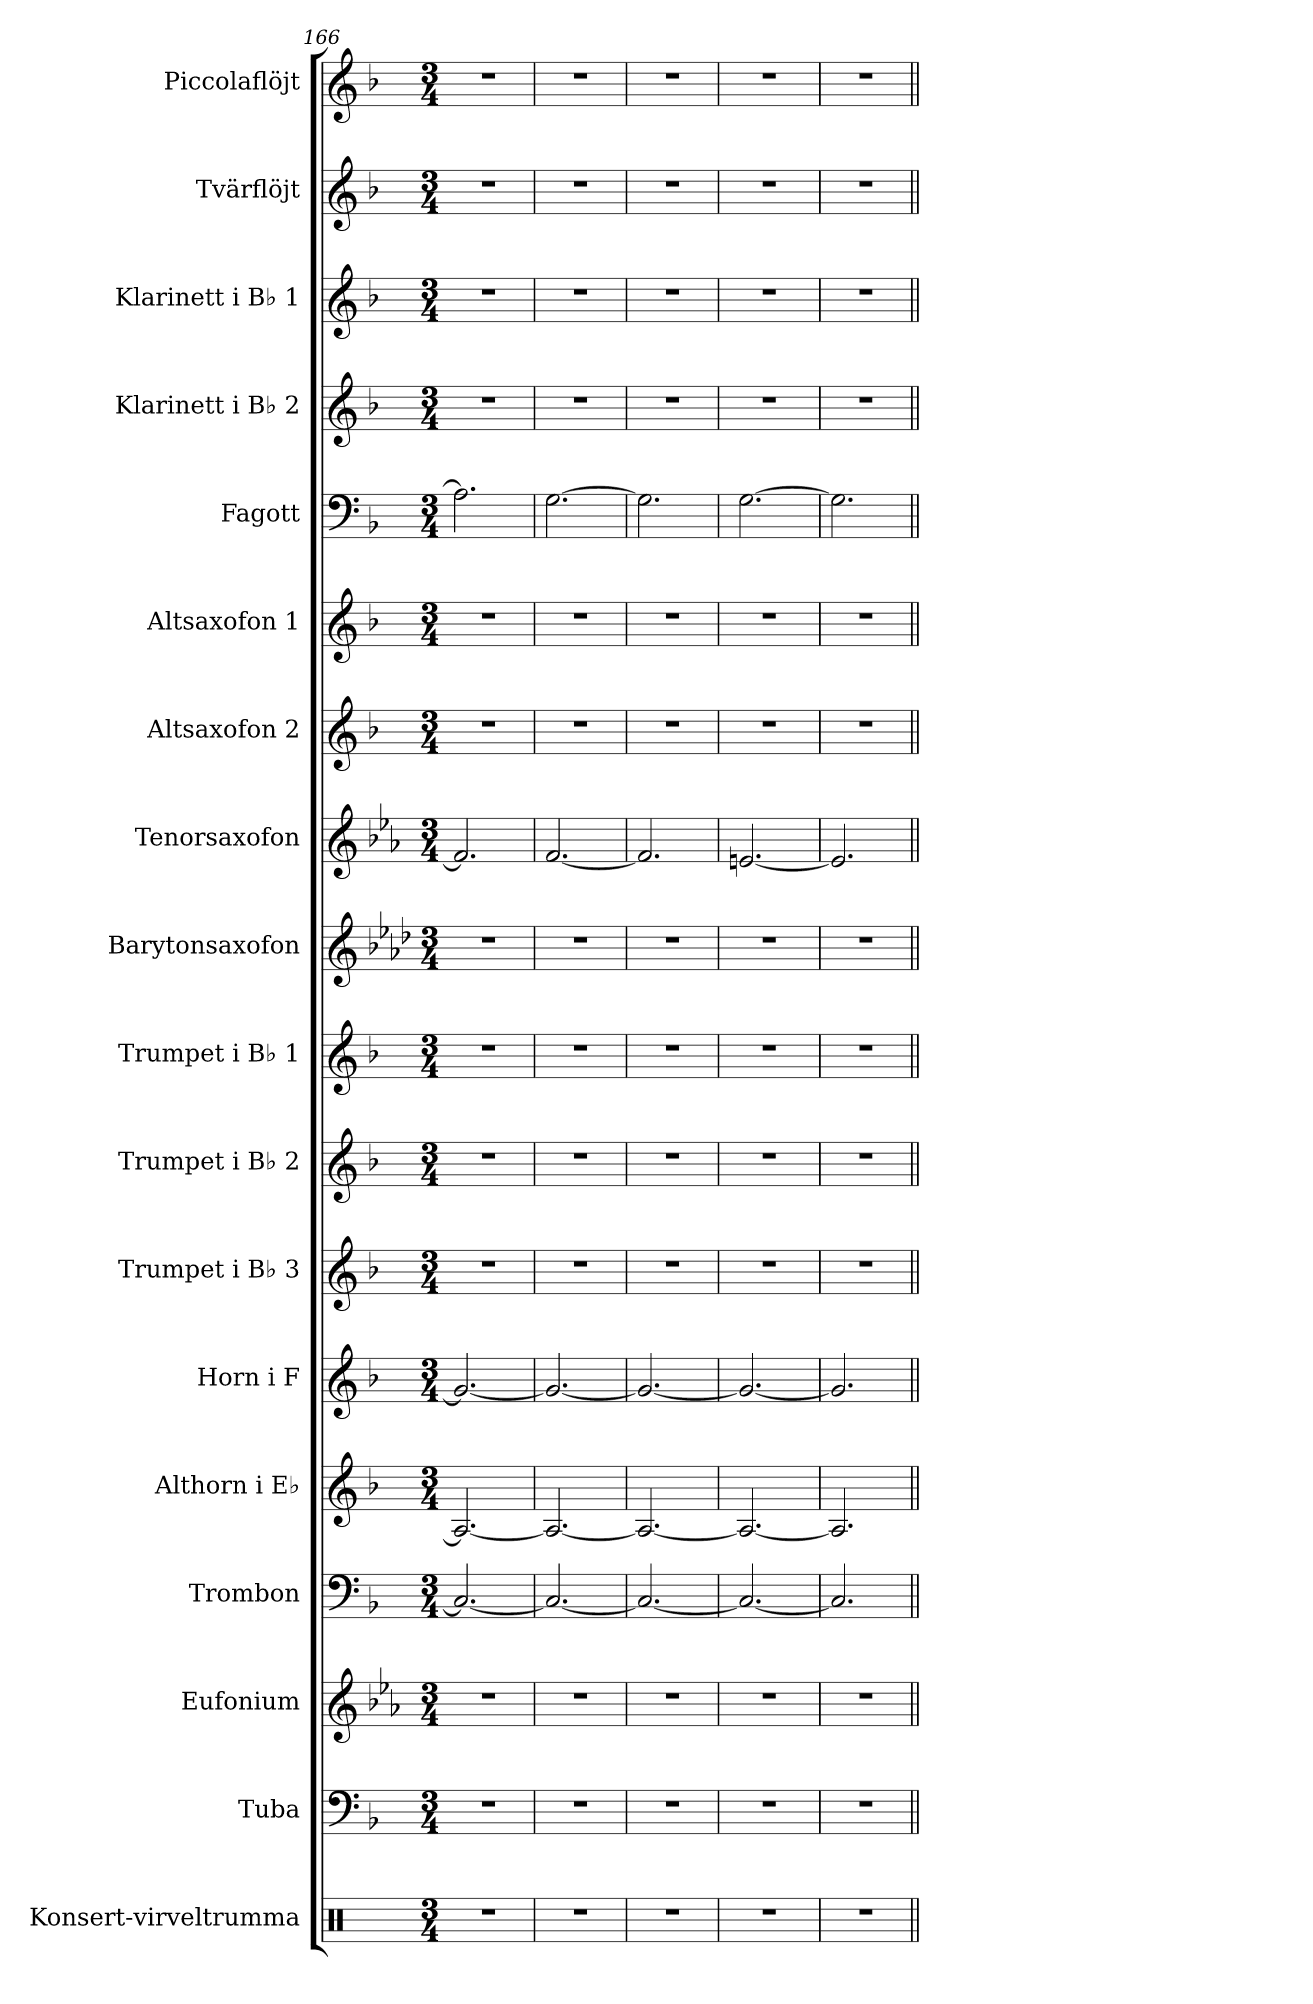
**kern	**kern	**kern	**kern	**kern	**kern	**kern	**kern	**kern	**kern	**kern	**kern	**kern	**kern	**kern	**kern	**kern	**kern
*part18	*part17	*part16	*part15	*part14	*part13	*part12	*part11	*part10	*part9	*part8	*part7	*part6	*part5	*part4	*part3	*part2	*part1
*staff18	*staff17	*staff16	*staff15	*staff14	*staff13	*staff12	*staff11	*staff10	*staff9	*staff8	*staff7	*staff6	*staff5	*staff4	*staff3	*staff2	*staff1
*I"Konsert-virveltrumma	*I"Tuba	*I"Eufonium	*I"Trombon	*I"Althorn i E♭	*I"Horn i F	*I"Trumpet i B♭ 3	*I"Trumpet i B♭ 2	*I"Trumpet i B♭ 1	*I"Barytonsaxofon	*I"Tenorsaxofon	*I"Altsaxofon 2	*I"Altsaxofon 1	*I"Fagott	*I"Klarinett i B♭ 2	*I"Klarinett i B♭ 1	*I"Tvärflöjt	*I"Piccolaflöjt
*I'Kon.-virv.	*I'Tba.	*	*I'Tbn.	*	*	*	*	*	*I'Bar.sax.	*I'T.sax.	*I'A.sax. 2	*I'A.sax. 1	*I'Fag.	*	*	*	*I'Picc.
*clefX	*clefF4	*clefG2	*clefF4	*clefG2	*clefG2	*clefG2	*clefG2	*clefG2	*clefG2	*clefG2	*clefG2	*clefG2	*clefF4	*clefG2	*clefG2	*clefG2	*clefG2
*	*	*ITrd8c14	*	*ITrd5c9	*ITrd4c7	*ITrd1c2	*ITrd1c2	*ITrd1c2	*ITrd12c21	*ITrd8c14	*ITrd5c9	*ITrd5c9	*	*ITrd1c2	*ITrd1c2	*	*ITrd-7c-12
*k[]	*k[b-]	*k[b-e-a-]	*k[b-]	*k[b-e-a-d-]	*k[b-e-]	*k[b-e-a-]	*k[b-e-a-]	*k[b-e-a-]	*k[b-e-a-d-]	*k[b-e-a-]	*k[b-e-a-d-]	*k[b-e-a-d-]	*k[b-]	*k[b-e-a-]	*k[b-e-a-]	*k[b-]	*k[b-]
*M3/4	*M3/4	*M3/4	*M3/4	*M3/4	*M3/4	*M3/4	*M3/4	*M3/4	*M3/4	*M3/4	*M3/4	*M3/4	*M3/4	*M3/4	*M3/4	*M3/4	*M3/4
=166	=166	=166	=166	=166	=166	=166	=166	=166	=166	=166	=166	=166	=166	=166	=166	=166	=166
2.r	2.r	2.r	2.C/_	2.C/_	2.c/_	2.r	2.r	2.r	2.r	2.F/]	2.r	2.r	2.A-\]	2.r	2.r	2.r	2.r
=167	=167	=167	=167	=167	=167	=167	=167	=167	=167	=167	=167	=167	=167	=167	=167	=167	=167
2.r	2.r	2.r	2.C/_	2.C/_	2.c/_	2.r	2.r	2.r	2.r	[2.F/	2.r	2.r	[2.G\	2.r	2.r	2.r	2.r
=168	=168	=168	=168	=168	=168	=168	=168	=168	=168	=168	=168	=168	=168	=168	=168	=168	=168
2.r	2.r	2.r	2.C/_	2.C/_	2.c/_	2.r	2.r	2.r	2.r	2.F/]	2.r	2.r	2.G\]	2.r	2.r	2.r	2.r
=169	=169	=169	=169	=169	=169	=169	=169	=169	=169	=169	=169	=169	=169	=169	=169	=169	=169
2.r	2.r	2.r	2.C/_	2.C/_	2.c/_	2.r	2.r	2.r	2.r	[2.En/	2.r	2.r	[2.G\	2.r	2.r	2.r	2.r
=170	=170	=170	=170	=170	=170	=170	=170	=170	=170	=170	=170	=170	=170	=170	=170	=170	=170
2.r	2.r	2.r	2.C/]	2.C/]	2.c/]	2.r	2.r	2.r	2.r	2.E/]	2.r	2.r	2.G\]	2.r	2.r	2.r	2.r
=||	=||	=||	=||	=||	=||	=||	=||	=||	=||	=||	=||	=||	=||	=||	=||	=||	=||
*-	*-	*-	*-	*-	*-	*-	*-	*-	*-	*-	*-	*-	*-	*-	*-	*-	*-
